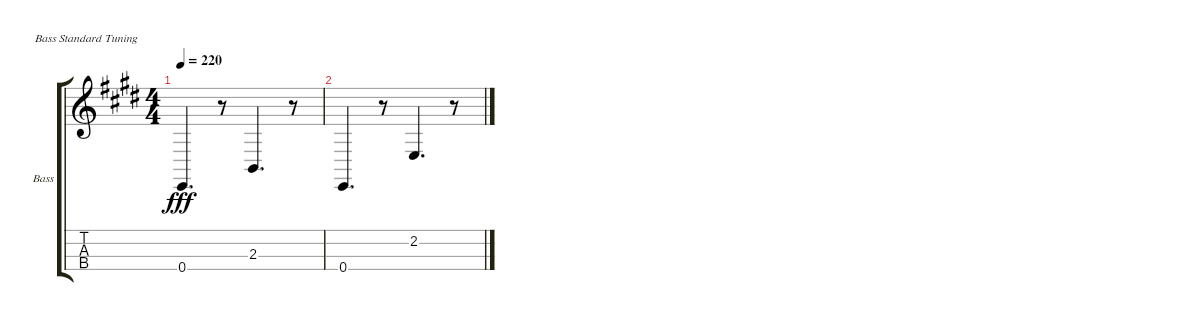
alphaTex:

\bracketExtendMode groupsimilarinstruments
\firstSystemTrackNameOrientation horizontal
\otherSystemsTrackNameOrientation horizontal
\track ("Bass" "Bass") {instrument acousticbass}
\staff {score tabs}
\tuning (G2 D2 A1 E1)
\ts (4 4)
\tempo 220
\clef g2
\ks c#minor
0.4.4{d dy fff} r.8 2.3.4{d} r.8 |
0.4.4{d} r.8 2.2.4{d} r.8
